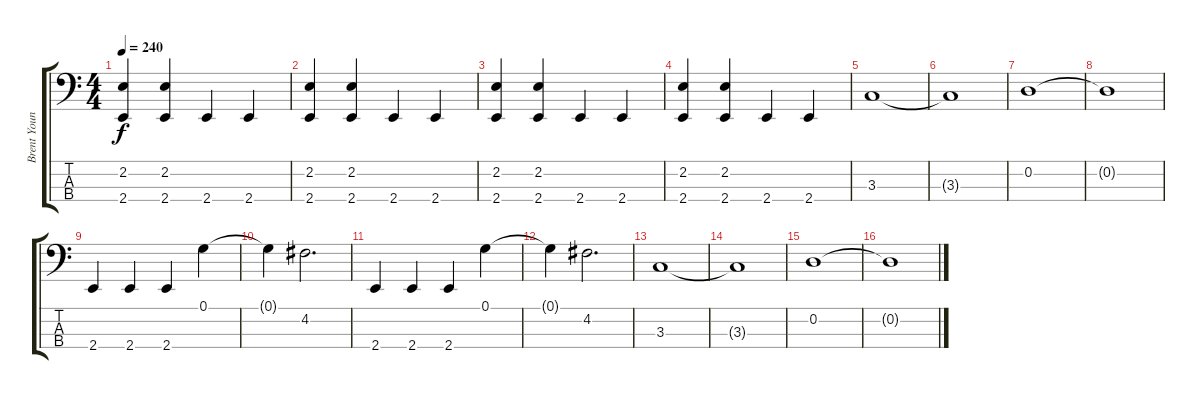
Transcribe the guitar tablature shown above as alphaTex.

\track ("Brent Young" "Brent Youn") {instrument electricbasspick}
\staff {score tabs}
\tuning (G2 D2 A1 D1) {hide}
\ts (4 4)
\tempo 240
\clef f4
\ks c
(2.2 2.4).4{dy f} (2.2 2.4).4 2.4.4 2.4.4 |
(2.2 2.4).4 (2.2 2.4).4 2.4.4 2.4.4 |
(2.2 2.4).4 (2.2 2.4).4 2.4.4 2.4.4 |
(2.2 2.4).4 (2.2 2.4).4 2.4.4 2.4.4 |
3.3.1 |
3.3{t}.1 |
0.2.1 |
0.2{t}.1 |
2.4.4 2.4.4 2.4.4 0.1.4 |
0.1{t}.4 4.2.2{d} |
2.4.4 2.4.4 2.4.4 0.1.4 |
0.1{t}.4 4.2.2{d} |
3.3.1 |
3.3{t}.1 |
0.2.1 |
0.2{t}.1
